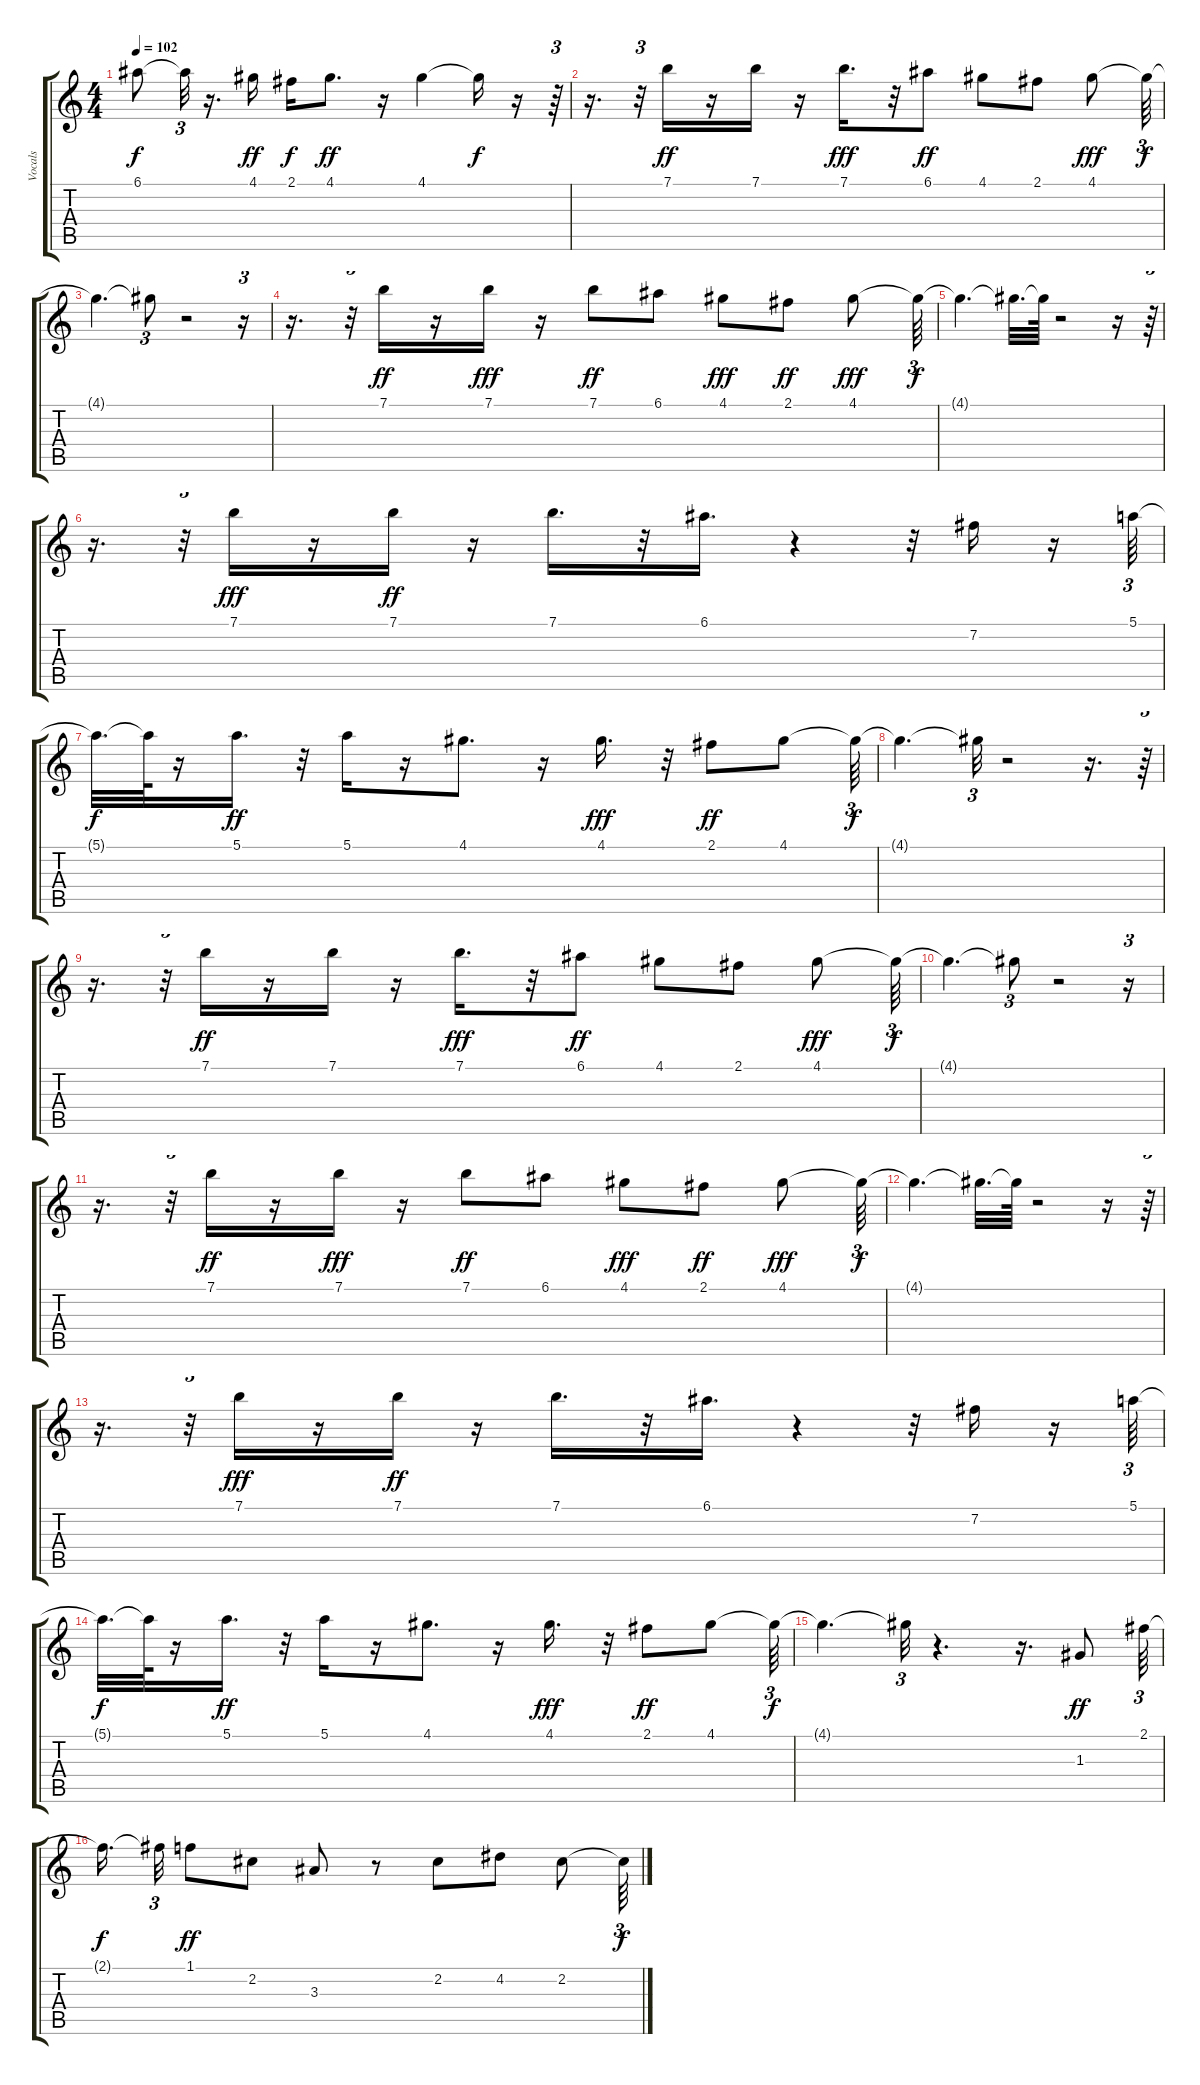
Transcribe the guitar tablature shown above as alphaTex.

\track ("Vocals" "Vocals") {instrument electricguitarjazz}
\staff {score tabs}
\tuning (E4 B3 G3 D3 A2 E2) {hide}
\ts (4 4)
\tempo 102
\clef g2
\ks c
6.1{t}.8{dy f} 6.1{t}.32{tu (3 2)} r.16{d} 4.1.16{dy ff} 2.1.16{dy f} 4.1.8{d dy ff} r.16 4.1.4 4.1{t}.16{dy f} r.16 r.64{tu (3 2)} |
r.16{d} r.32{tu (3 2)} 7.1.16{dy ff} r.16 7.1.16 r.16 7.1.16{d dy fff} r.32 6.1.8{dy ff} 4.1.8 2.1.8 4.1.8{dy fff} 4.1{t}.64{tu (3 2) dy f} |
4.1{t}.4{d} 4.1{t}.8{tu (3 2)} r.2 r.16{tu (3 2)} |
r.16{d} r.32{tu (3 2)} 7.1.16{dy ff} r.16 7.1.16{dy fff} r.16 7.1.8{dy ff} 6.1.8 4.1.8{dy fff} 2.1.8{dy ff} 4.1.8{dy fff} 4.1{t}.64{tu (3 2) dy f} |
4.1{t}.4{d} 4.1{t}.32{d} 4.1{t}.64 r.2 r.16 r.64{tu (3 2)} |
r.16{d} r.32{tu (3 2)} 7.1.16{dy fff} r.16 7.1.16{dy ff} r.16 7.1.16{d} r.32 6.1.16{d} r.4 r.32 7.2.16 r.16 5.1.64{tu (3 2)} |
5.1{t}.32{d dy f} 5.1{t}.64 r.16 5.1.16{d dy ff} r.32 5.1.16 r.16 4.1.8{d} r.16 4.1.16{d dy fff} r.32 2.1.8{dy ff} 4.1.8 4.1{t}.64{tu (3 2) dy f} |
4.1{t}.4{d} 4.1{t}.32{tu (3 2)} r.2 r.16{d} r.64{tu (3 2)} |
r.16{d} r.32{tu (3 2)} 7.1.16{dy ff} r.16 7.1.16 r.16 7.1.16{d dy fff} r.32 6.1.8{dy ff} 4.1.8 2.1.8 4.1.8{dy fff} 4.1{t}.64{tu (3 2) dy f} |
4.1{t}.4{d} 4.1{t}.8{tu (3 2)} r.2 r.16{tu (3 2)} |
r.16{d} r.32{tu (3 2)} 7.1.16{dy ff} r.16 7.1.16{dy fff} r.16 7.1.8{dy ff} 6.1.8 4.1.8{dy fff} 2.1.8{dy ff} 4.1.8{dy fff} 4.1{t}.64{tu (3 2) dy f} |
4.1{t}.4{d} 4.1{t}.32{d} 4.1{t}.64 r.2 r.16 r.64{tu (3 2)} |
r.16{d} r.32{tu (3 2)} 7.1.16{dy fff} r.16 7.1.16{dy ff} r.16 7.1.16{d} r.32 6.1.16{d} r.4 r.32 7.2.16 r.16 5.1.64{tu (3 2)} |
5.1{t}.32{d dy f} 5.1{t}.64 r.16 5.1.16{d dy ff} r.32 5.1.16 r.16 4.1.8{d} r.16 4.1.16{d dy fff} r.32 2.1.8{dy ff} 4.1.8 4.1{t}.64{tu (3 2) dy f} |
4.1{t}.4{d} 4.1{t}.32{tu (3 2)} r.4{d} r.16{d} 1.3.8{dy ff} 2.1.64{tu (3 2)} |
2.1{t}.16{d dy f beam splitsecondary} 2.1{t}.32{tu (3 2)} 1.1.8{dy ff} 2.2.8 3.3.8 r.8 2.2.8 4.2.8 2.2.8 2.2{t}.64{tu (3 2) dy f}
